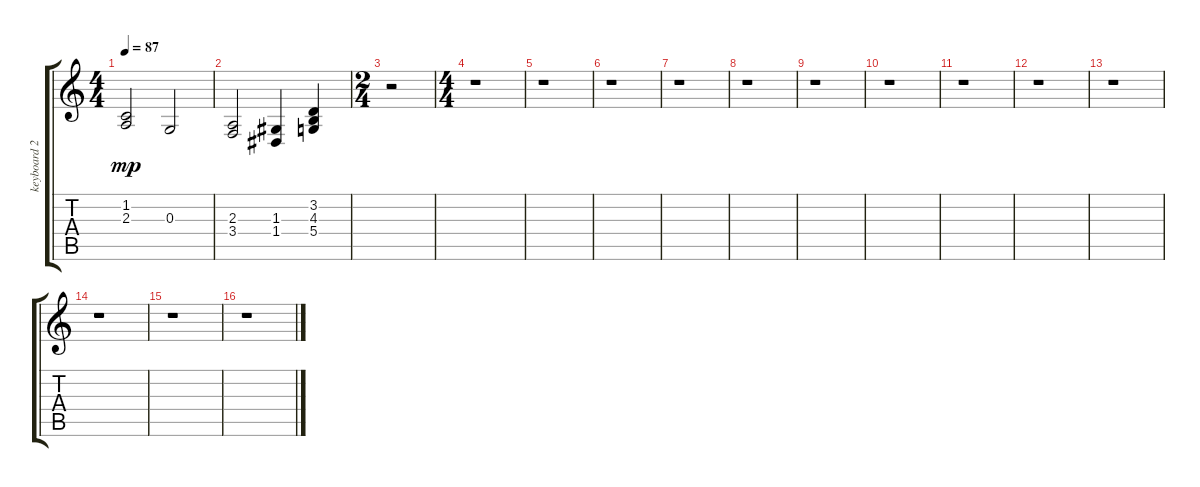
\track ("keyboard 2" "keyboard 2") {instrument churchorgan}
\staff {score tabs}
\tuning (E4 B3 G3 D3 A2 E2) {hide}
\ts (4 4)
\tempo 87
\clef g2
\ks c
(1.2 2.3).2{dy mp} 0.3.2 |
(2.3 3.4).2 (1.3 1.4).4 (3.2 4.3 5.4).4 |
\ts (2 4)
r.2 |
\ts (4 4)
r.1 |
r.1 |
r.1 |
r.1 |
r.1 |
r.1 |
r.1 |
r.1 |
r.1 |
r.1 |
r.1 |
r.1 |
r.1
